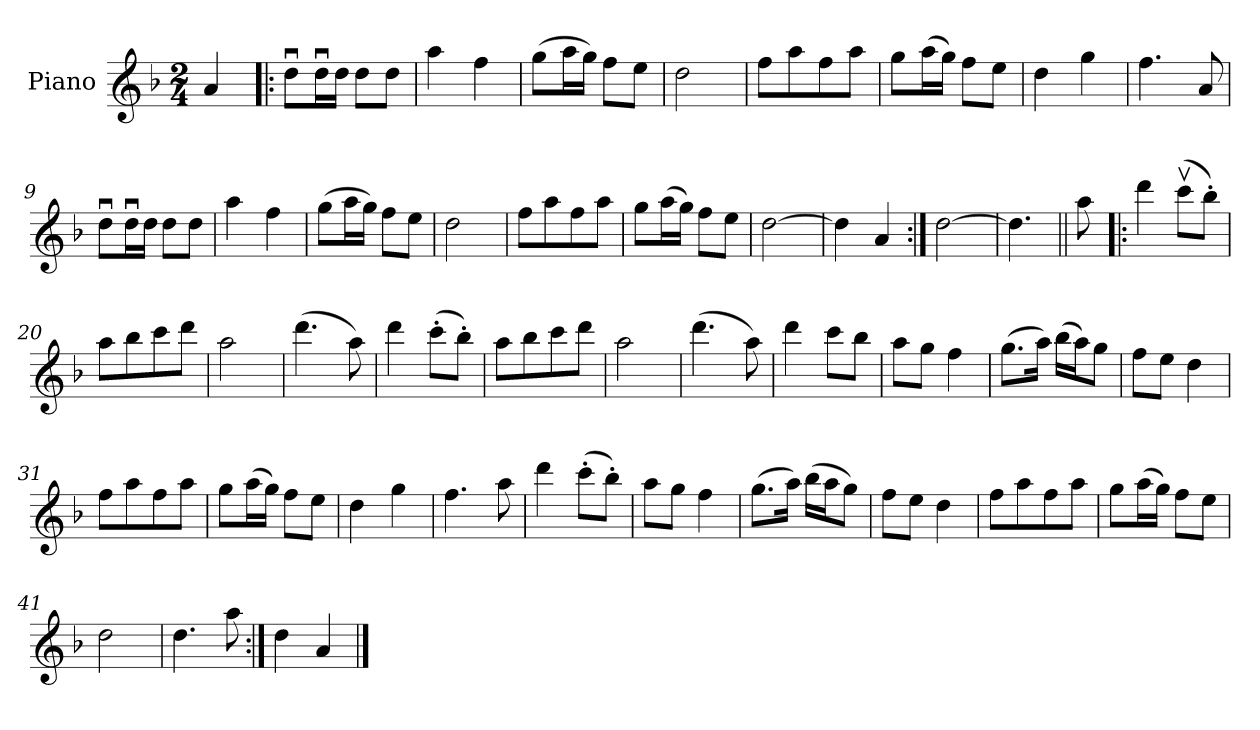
**kern
*part1
*staff1
*I"Piano
*I'Pno.
*clefG2
*k[b-]
*d:
*M2/4
=
4a/
=1!|:
8ddu\L
16ddu\L
16dd\JJ
8dd\L
8dd\J
=2
4aa\
4ff\
=3
(>8gg\L
16aa\L
16gg\JJ)
8ff\L
8ee\J
=4
2dd\
=5
8ff\L
8aa\
8ff\
8aa\J
!!LO:LB:g=z
=6
8gg\L
(>16aa\L
16gg\JJ)
8ff\L
8ee\J
=7
4dd\
4gg\
=8
4.ff\
8a/
=9
8ddu\L
16ddu\L
16dd\JJ
8dd\L
8dd\J
=10
4aa\
4ff\
=11
(>8gg\L
16aa\L
16gg\JJ)
8ff\L
8ee\J
=12
2dd\
!!LO:LB:g=z
=13
8ff\L
8aa\
8ff\
8aa\J
=14
8gg\L
(>16aa\L
16gg\JJ)
8ff\L
8ee\J
=15
[2dd\
=16
4dd\]
4a/
=17:|!
[2dd\
=18
4.dd\]
=18X1||
8aa\
=19!|:
4ddd\
(>8cccv\L
8bb-'\J)
=20
8aa\L
8bb-\
8ccc\
8ddd\J
!!LO:LB:g=z
=21
2aa\
=22
(>4.ddd\
8aa\)
=23
4ddd\
(>8ccc'\L
8bb-'\J)
=24
8aa\L
8bb-\
8ccc\
8ddd\J
=25
2aa\
=26
(>4.ddd\
8aa\)
=27
4ddd\
8ccc\L
8bb-\J
=28
8aa\L
8gg\J
4ff\
!!LO:LB:g=z
=29
(>8.gg\L
16aa\Jk)
(>16bb-\LL
16aa\J)
8gg\J
=30
8ff\L
8ee\J
4dd\
=31
8ff\L
8aa\
8ff\
8aa\J
=32
8gg\L
(>16aa\L
16gg\JJ)
8ff\L
8ee\J
=33
4dd\
4gg\
=34
4.ff\
8aa\
=35
4ddd\
(>8ccc'\L
8bb-'\J)
!!LO:LB:g=z
=36
8aa\L
8gg\J
4ff\
=37
(>8.gg\L
16aa\Jk)
(>16bb-\LL
16aa\J
8gg\J)
=38
8ff\L
8ee\J
4dd\
=39
8ff\L
8aa\
8ff\
8aa\J
=40
8gg\L
(>16aa\L
16gg\JJ)
8ff\L
8ee\J
=41
2dd\
=42
4.dd\
8aa\
=43:|!
4dd\
4a/
==
*-
